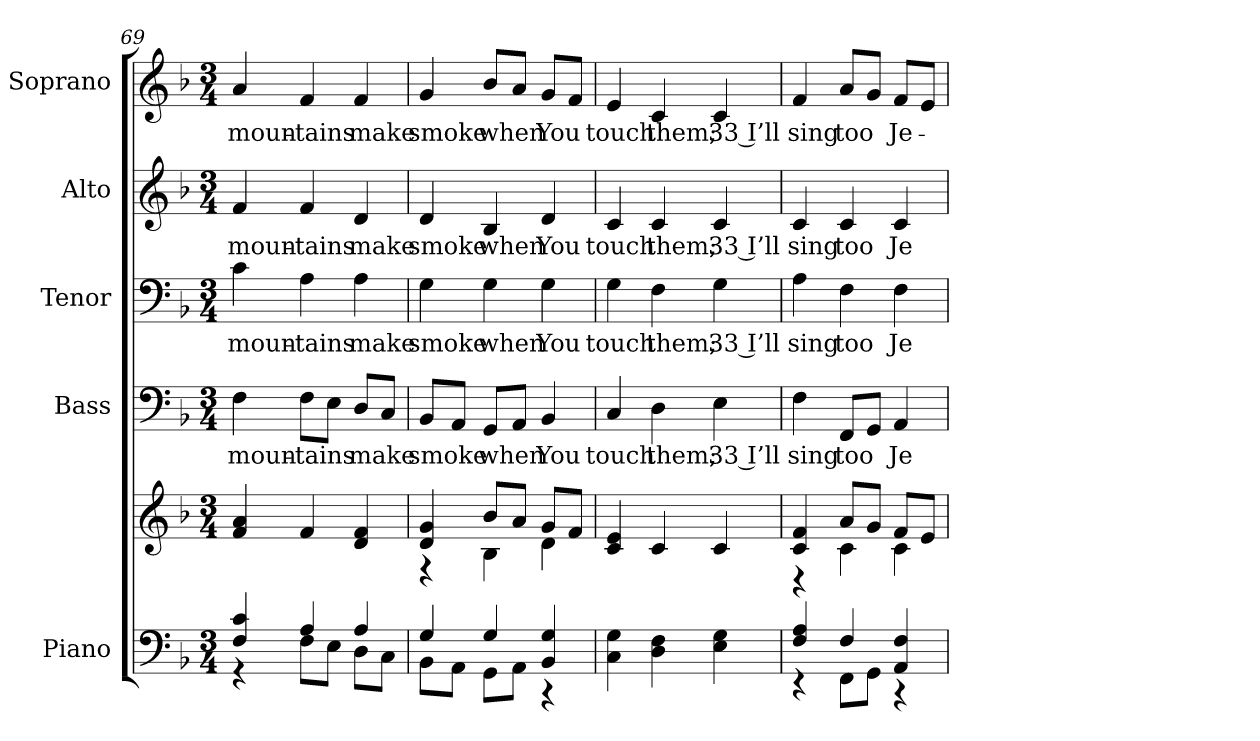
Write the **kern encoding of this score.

**kern	**kern	**kern	**text	**kern	**text	**kern	**text	**kern	**text
*part5	*part5	*part4	*part4	*part3	*part3	*part2	*part2	*part1	*part1
*staff6	*staff5	*staff4	*staff4	*staff3	*staff3	*staff2	*staff2	*staff1	*staff1
*I"Piano	*	*I"Bass	*	*I"Tenor	*	*I"Alto	*	*I"Soprano	*
*I'Pno.	*	*I'B.	*	*I'T.	*	*I'A.	*	*I'S.	*
*clefF4	*clefG2	*clefF4	*	*clefF4	*	*clefG2	*	*clefG2	*
*k[b-]	*k[b-]	*k[b-]	*	*k[b-]	*	*k[b-]	*	*k[b-]	*
*F:	*F:	*F:	*	*F:	*	*F:	*	*F:	*
*M3/4	*M3/4	*M3/4	*	*M3/4	*	*M3/4	*	*M3/4	*
=69	=69	=69	=69	=69	=69	=69	=69	=69	=69
*^	*	*	*	*	*	*	*	*	*
!	!	!	!	!LO:LY:b:color=#000000	!	!	!	!	!	!
!	!	!	!	!	!	!LO:LY:b:color=#000000	!	!	!	!
!	!	!	!	!	!	!	!	!LO:LY:b:color=#000000	!	!
!	!	!	!	!	!	!	!	!	!	!LO:LY:b:color=#000000
4Fi/ 4ci	4r	4fi/ 4ai	4Fi\	moun-	4ci\	moun-	4fi/	moun-	4ai/	moun-
!	!	!	!	!LO:LY:b:color=#000000	!	!	!	!	!	!
!	!	!	!	!	!	!LO:LY:b:color=#000000	!	!	!	!
!	!	!	!	!	!	!	!	!LO:LY:b:color=#000000	!	!
!	!	!	!	!	!	!	!	!	!	!LO:LY:b:color=#000000
4Ai/	8Fi\L	4fi/	8Fi\L	-tains	4Ai\	-tains	4fi/	-tains	4fi/	-tains
.	8Ei\J	.	8Ei\J	.	.	.	.	.	.	.
!	!	!	!	!LO:LY:b:color=#000000	!	!	!	!	!	!
!	!	!	!	!	!	!LO:LY:b:color=#000000	!	!	!	!
!	!	!	!	!	!	!	!	!LO:LY:b:color=#000000	!	!
!	!	!	!	!	!	!	!	!	!	!LO:LY:b:color=#000000
4Ai/	8Di\L	4di/ 4fi	8Di/L	make	4Ai\	make	4di/	make	4fi/	make
.	8Ci\J	.	8Ci/J	.	.	.	.	.	.	.
!!LO:PB:g=z
=70	=70	=70	=70	=70	=70	=70	=70	=70	=70	=70
*	*	*^	*	*	*	*	*	*	*	*
!	!	!	!	!	!LO:LY:b:color=#000000	!	!	!	!	!	!
!	!	!	!	!	!	!	!LO:LY:b:color=#000000	!	!	!	!
!	!	!	!	!	!	!	!	!	!LO:LY:b:color=#000000	!	!
!	!	!	!	!	!	!	!	!	!	!	!LO:LY:b:color=#000000
4Gi/	8BB-i\L	4di/ 4gi	4r	8BB-i/L	smoke	4Gi\	smoke	4di/	smoke	4gi/	smoke
.	8AAi\J	.	.	8AAi/J	.	.	.	.	.	.	.
!	!	!	!	!	!LO:LY:b:color=#000000	!	!	!	!	!	!
!	!	!	!	!	!	!	!LO:LY:b:color=#000000	!	!	!	!
!	!	!	!	!	!	!	!	!	!LO:LY:b:color=#000000	!	!
!	!	!	!	!	!	!	!	!	!	!	!LO:LY:b:color=#000000
4Gi/	8GGi\L	8b-i/L	4B-i\	8GGi/L	when	4Gi\	when	4B-i/	when	8b-i/L	when
.	8AAi\J	8ai/J	.	8AAi/J	.	.	.	.	.	8ai/J	.
!	!	!	!	!	!LO:LY:b:color=#000000	!	!	!	!	!	!
!	!	!	!	!	!	!	!LO:LY:b:color=#000000	!	!	!	!
!	!	!	!	!	!	!	!	!	!LO:LY:b:color=#000000	!	!
!	!	!	!	!	!	!	!	!	!	!	!LO:LY:b:color=#000000
4BB-i/ 4Gi	4r	8gi/L	4di\	4BB-i/	You	4Gi\	You	4di/	You	8gi/L	You
.	.	8fi/J	.	.	.	.	.	.	.	8fi/J	.
*v	*v	*	*	*	*	*	*	*	*	*	*
*	*v	*v	*	*	*	*	*	*	*	*
=71	=71	=71	=71	=71	=71	=71	=71	=71	=71
!	!	!	!LO:LY:b:color=#000000	!	!	!	!	!	!
!	!	!	!	!	!LO:LY:b:color=#000000	!	!	!	!
!	!	!	!	!	!	!	!LO:LY:b:color=#000000	!	!
!	!	!	!	!	!	!	!	!	!LO:LY:b:color=#000000
4Ci\ 4Gi	4ci/ 4ei	4Ci/	touch	4Gi\	touch	4ci/	touch	4ei/	touch
!	!	!	!LO:LY:b:color=#000000	!	!	!	!	!	!
!	!	!	!	!	!LO:LY:b:color=#000000	!	!	!	!
!	!	!	!	!	!	!	!LO:LY:b:color=#000000	!	!
!	!	!	!	!	!	!	!	!	!LO:LY:b:color=#000000
4Di\ 4Fi	4ci/	4Di\	them;	4Fi\	them;	4ci/	them;	4ci/	them;
!	!	!	!LO:LY:b:color=#000000	!	!	!	!	!	!
!	!	!	!	!	!LO:LY:b:color=#000000	!	!	!	!
!	!	!	!	!	!	!	!LO:LY:b:color=#000000	!	!
!	!	!	!	!	!	!	!	!	!LO:LY:b:color=#000000
4Ei\ 4Gi	4ci/	4Ei\	33 I’ll	4Gi\	33 I’ll	4ci/	33 I’ll	4ci/	33 I’ll
=72	=72	=72	=72	=72	=72	=72	=72	=72	=72
*^	*^	*	*	*	*	*	*	*	*
!	!	!	!	!	!LO:LY:b:color=#000000	!	!	!	!	!	!
!	!	!	!	!	!	!	!LO:LY:b:color=#000000	!	!	!	!
!	!	!	!	!	!	!	!	!	!LO:LY:b:color=#000000	!	!
!	!	!	!	!	!	!	!	!	!	!	!LO:LY:b:color=#000000
4Fi/ 4Ai	4r	4ci/ 4fi	4r	4Fi\	sing	4Ai\	sing	4ci/	sing	4fi/	sing
!	!	!	!	!	!LO:LY:b:color=#000000	!	!	!	!	!	!
!	!	!	!	!	!	!	!LO:LY:b:color=#000000	!	!	!	!
!	!	!	!	!	!	!	!	!	!LO:LY:b:color=#000000	!	!
!	!	!	!	!	!	!	!	!	!	!	!LO:LY:b:color=#000000
4Fi/	8FFi\L	8ai/L	4ci\	8FFi/L	too	4Fi\	too	4ci/	too	8ai/L	too
.	8GGi\J	8gi/J	.	8GGi/J	.	.	.	.	.	8gi/J	.
!	!	!	!	!	!LO:LY:b:color=#000000	!	!	!	!	!	!
!	!	!	!	!	!	!	!LO:LY:b:color=#000000	!	!	!	!
!	!	!	!	!	!	!	!	!	!LO:LY:b:color=#000000	!	!
!	!	!	!	!	!	!	!	!	!	!	!LO:LY:b:color=#000000
4AAi/ 4Fi	4r	8fi/L	4ci\	4AAi/	Je-	4Fi\	Je-	4ci/	Je-	8fi/L	Je-
.	.	8ei/J	.	.	.	.	.	.	.	8ei/J	.
*v	*v	*	*	*	*	*	*	*	*	*	*
*	*v	*v	*	*	*	*	*	*	*	*
=	=	=	=	=	=	=	=	=	=
*-	*-	*-	*-	*-	*-	*-	*-	*-	*-
